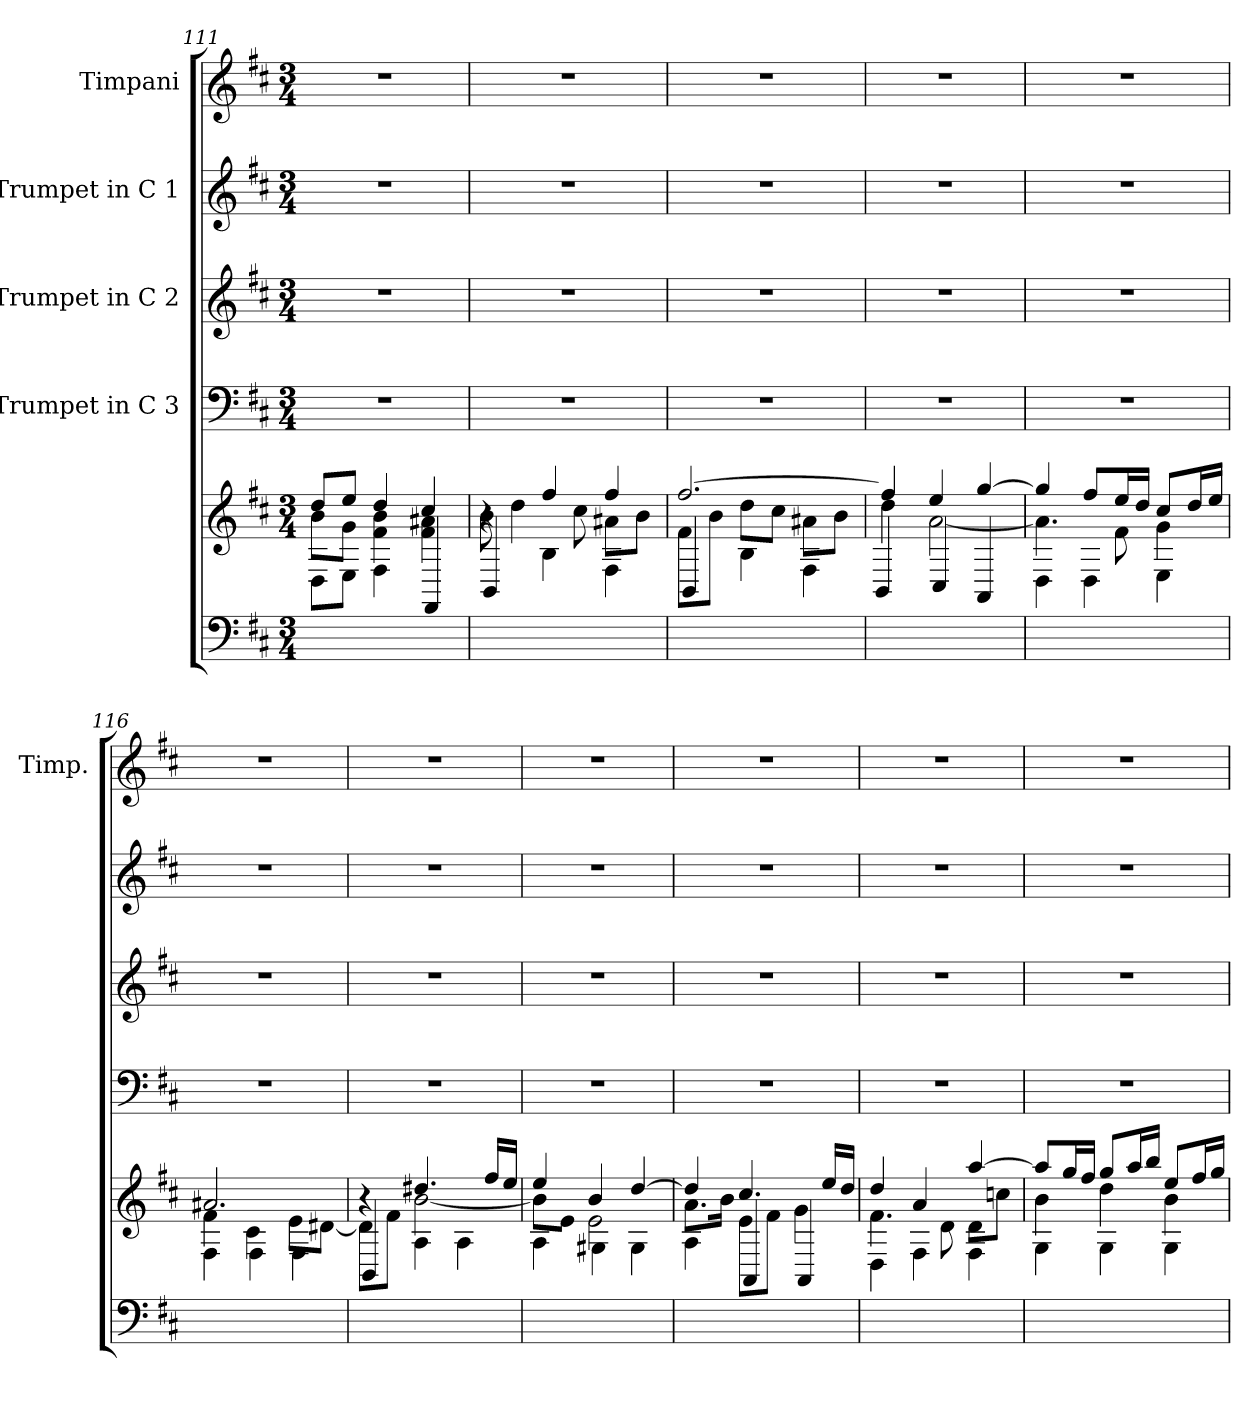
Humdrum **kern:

**kern	**kern	**kern	**kern	**kern	**kern
*part5	*part5	*part4	*part3	*part2	*part1
*staff6	*staff5	*staff4	*staff3	*staff2	*staff1
*	*	*I"Trumpet in C 3	*I"Trumpet in C 2	*I"Trumpet in C 1	*I"Timpani
*	*	*	*	*	*I'Timp.
*clefF4	*clefG2	*clefF4	*clefG2	*clefG2	*clefG2
*k[f#c#]	*k[f#c#]	*k[f#c#]	*k[f#c#]	*k[f#c#]	*k[f#c#]
*	*D:	*D:	*D:	*D:	*D:
*M3/4	*M3/4	*M3/4	*M3/4	*M3/4	*M3/4
=111	=111	=111	=111	=111	=111
*	*^	*	*	*	*
*	*	*^	*	*	*	*
2.ryy	8dd/L	8b\L	8D\L	2.r	2.r	2.r	2.r
.	8ee/J	8g\J	8E\J	.	.	.	.
.	4dd/	4f#\ 4b\	4F#\	.	.	.	.
.	4cc#/	4f#\ 4a#X\	4FF#/	.	.	.	.
=112	=112	=112	=112	=112	=112	=112	=112
2.ryy	4r	8b\	4BB/	2.r	2.r	2.r	2.r
.	.	4dd\	.	.	.	.	.
.	4ff#/	.	4B\	.	.	.	.
.	.	8cc#\	.	.	.	.	.
.	4ff#/	8a#X\L	4F#\	.	.	.	.
.	.	8b\J	.	.	.	.	.
=113	=113	=113	=113	=113	=113	=113	=113
2.ryy	[2.ff#/	8f#\L	4BB/	2.r	2.r	2.r	2.r
.	.	8b\J	.	.	.	.	.
.	.	8dd\L	4B\	.	.	.	.
.	.	8cc#\J	.	.	.	.	.
.	.	8a#X\L	4F#\	.	.	.	.
.	.	8b\J	.	.	.	.	.
=114	=114	=114	=114	=114	=114	=114	=114
2.ryy	4ff#/]	4dd\	4BB/	2.r	2.r	2.r	2.r
.	4ee/	[2a\	4C#/	.	.	.	.
.	[4gg/	.	4AA/	.	.	.	.
=115	=115	=115	=115	=115	=115	=115	=115
2.ryy	4gg/]	4.a\]	4D\	2.r	2.r	2.r	2.r
.	8ff#/L	.	4D\	.	.	.	.
.	16ee/L	8f#\	.	.	.	.	.
.	16dd/JJ	.	.	.	.	.	.
.	8cc#/L	4g\	4E\	.	.	.	.
.	16dd/L	.	.	.	.	.	.
.	16ee/JJ	.	.	.	.	.	.
=116	=116	=116	=116	=116	=116	=116	=116
2.ryy	2.a#X/	4f#\	4F#\	2.r	2.r	2.r	2.r
.	.	4c#\	4F#\	.	.	.	.
.	.	8e\L	4F#\	.	.	.	.
.	.	[8d#X\J	.	.	.	.	.
!!LO:PB:g=z
=117	=117	=117	=117	=117	=117	=117	=117
2.ryy	4r	8d#\L]	4BB/	2.r	2.r	2.r	2.r
.	.	8f#\J	.	.	.	.	.
.	4.dd#X/	[2b\	4A\	.	.	.	.
.	.	.	4A\	.	.	.	.
.	16ff#/LL	.	.	.	.	.	.
.	16ee/JJ	.	.	.	.	.	.
=118	=118	=118	=118	=118	=118	=118	=118
2.ryy	4ee/	8b\L]	4A\	2.r	2.r	2.r	2.r
.	.	8e\J	.	.	.	.	.
.	4b/	2e\	4G#X\	.	.	.	.
.	[4dd/	.	4G#\	.	.	.	.
=119	=119	=119	=119	=119	=119	=119	=119
2.ryy	4dd/]	8.a\L	4A\	2.r	2.r	2.r	2.r
.	.	16b\Jk	.	.	.	.	.
.	4.cc#/	8e\L	4AA/	.	.	.	.
.	.	8f#\J	.	.	.	.	.
.	.	4g\	4AA/	.	.	.	.
.	16ee/LL	.	.	.	.	.	.
.	16dd/JJ	.	.	.	.	.	.
=120	=120	=120	=120	=120	=120	=120	=120
2.ryy	4dd/	4.f#\	4D\	2.r	2.r	2.r	2.r
.	4a/	.	4F#\	.	.	.	.
.	.	8d\	.	.	.	.	.
.	[4aa/	8d\L	4F#\	.	.	.	.
.	.	8ccn\J	.	.	.	.	.
=121	=121	=121	=121	=121	=121	=121	=121
2.ryy	8aa/L]	4b\	4G\	2.r	2.r	2.r	2.r
.	16gg/L	.	.	.	.	.	.
.	16ff#/JJ	.	.	.	.	.	.
.	8gg/L	4dd\	4G\	.	.	.	.
.	16aa/L	.	.	.	.	.	.
.	16bb/JJ	.	.	.	.	.	.
.	8ee/L	4b\	4G\	.	.	.	.
.	16ff#/L	.	.	.	.	.	.
.	16gg/JJ	.	.	.	.	.	.
*	*v	*v	*v	*	*	*	*
=	=	=	=	=	=
*-	*-	*-	*-	*-	*-
